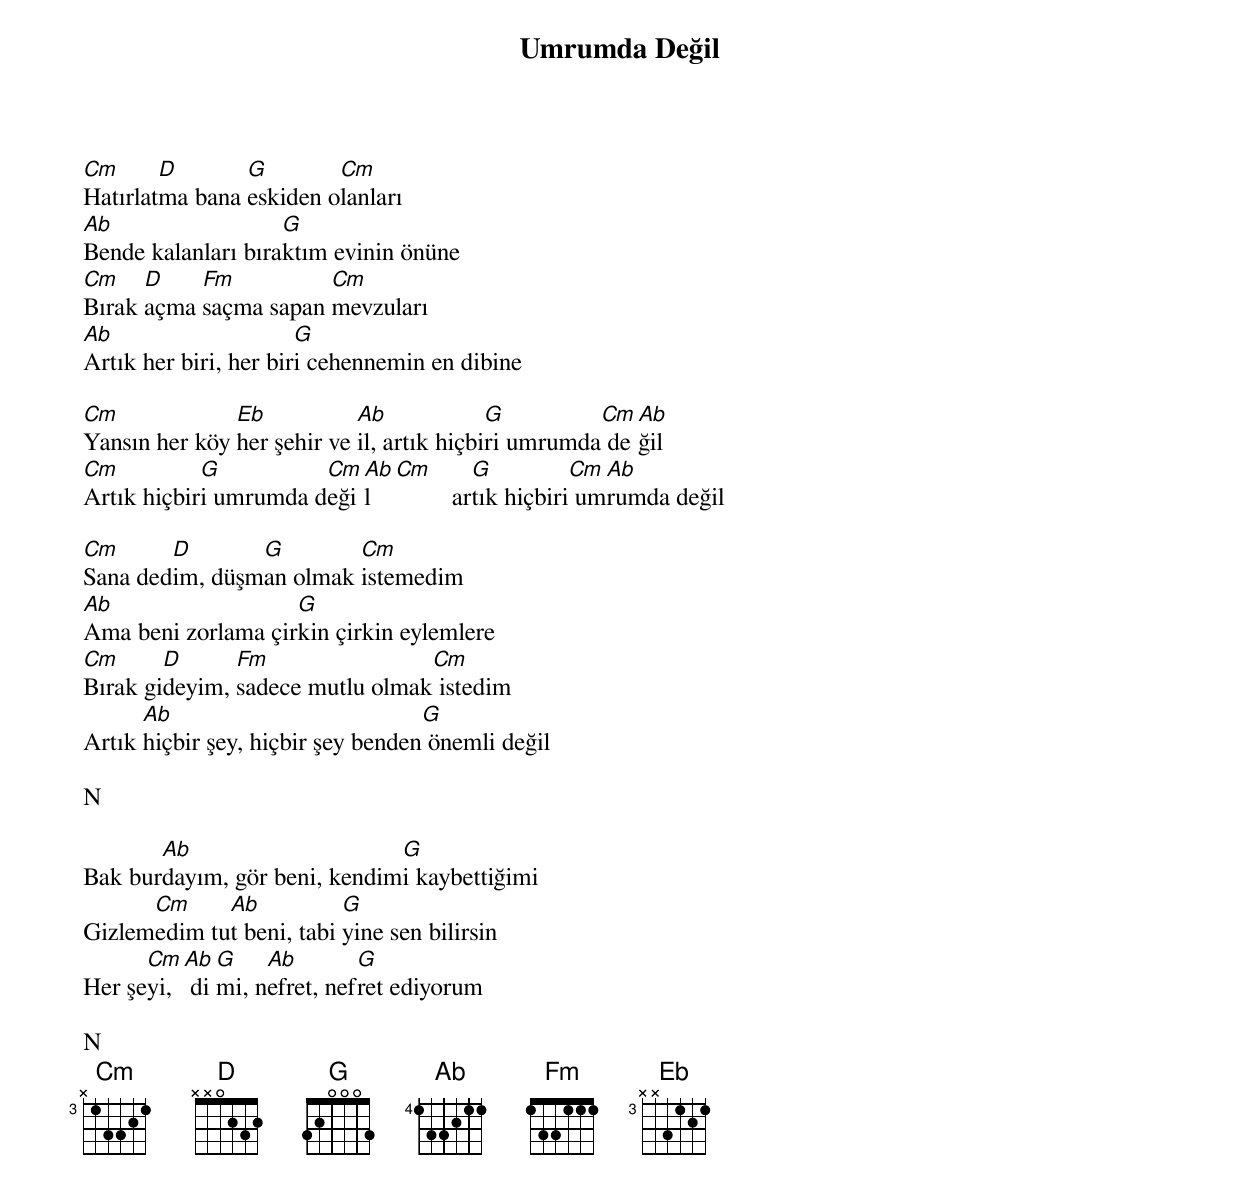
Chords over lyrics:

{title: Umrumda Değil}
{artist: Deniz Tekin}

Cm      D       G        Cm
Hatırlatma bana eskiden olanları
Ab                  G
Bende kalanları bıraktım evinin önüne
Cm    D    Fm          Cm
Bırak açma saçma sapan mevzuları
Ab                     G
Artık her biri, her biri cehennemin en dibine

Cm             Eb           Ab             G         Cm Ab
Yansın her köy her şehir ve il, artık hiçbiri umrumda değil
Cm          G          Cm Ab  Cm         G          Cm Ab
Artık hiçbiri umrumda değil            artık hiçbiri umrumda değil

Cm      D       G        Cm
Sana dedim, düşman olmak istemedim
Ab                  G
Ama beni zorlama çirkin çirkin eylemlere
Cm      D      Fm                Cm
Bırak gideyim, sadece mutlu olmak istedim
      Ab                           G
Artık hiçbir şey, hiçbir şey benden önemli değil

N

       Ab                     G
Bak burdayım, gör beni, kendimi kaybettiğimi
      Cm     Ab           G
Gizlemedim tut beni, tabi yine sen bilirsin
      Cm Ab  G    Ab        G
Her şeyi, di mi, nefret, nefret ediyorum

N
